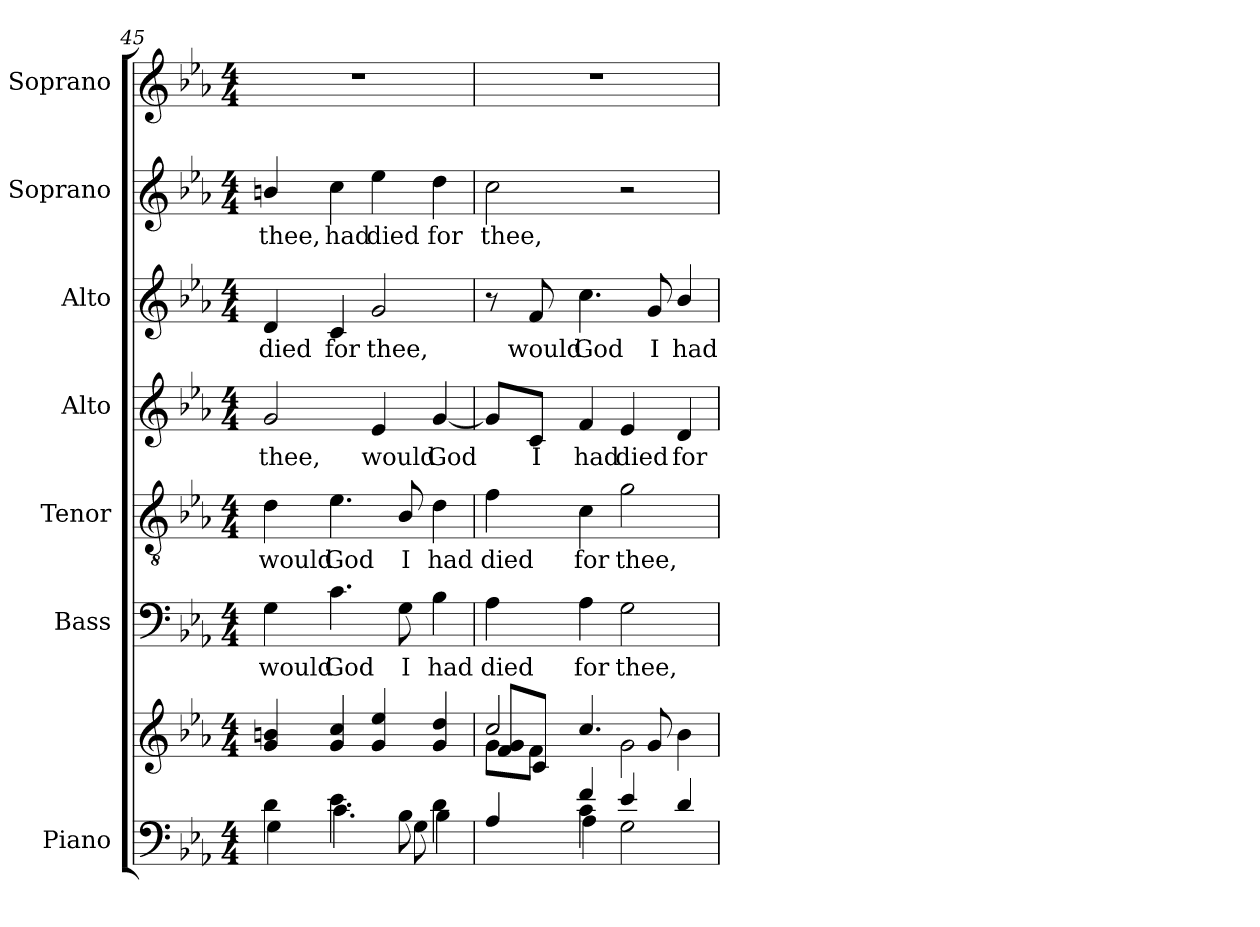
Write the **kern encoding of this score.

**kern	**kern	**kern	**text	**kern	**text	**kern	**text	**kern	**text	**kern	**text	**kern
*part7	*part7	*part6	*part6	*part5	*part5	*part4	*part4	*part3	*part3	*part2	*part2	*part1
*staff8	*staff7	*staff6	*staff6	*staff5	*staff5	*staff4	*staff4	*staff3	*staff3	*staff2	*staff2	*staff1
*I"Piano	*	*I"Bass	*	*I"Tenor	*	*I"Alto	*	*I"Alto	*	*I"Soprano	*	*I"Soprano
*	*	*I'B.	*	*I'T.	*	*	*	*I'A.	*	*	*	*I'S.
*clefF4	*clefG2	*clefF4	*	*clefGv2	*	*clefG2	*	*clefG2	*	*clefG2	*	*clefG2
*	*	*	*	*ITrd7c12	*	*	*	*	*	*	*	*
*k[b-e-a-]	*k[b-e-a-]	*k[b-e-a-]	*	*k[b-e-a-]	*	*k[b-e-a-]	*	*k[b-e-a-]	*	*k[b-e-a-]	*	*k[b-e-a-]
*E-:	*E-:	*E-:	*	*E-:	*	*E-:	*	*E-:	*	*E-:	*	*E-:
*M4/4	*M4/4	*M4/4	*	*M4/4	*	*M4/4	*	*M4/4	*	*M4/4	*	*M4/4
=45	=45	=45	=45	=45	=45	=45	=45	=45	=45	=45	=45	=45
*^	*^	*	*	*	*	*	*	*	*	*	*	*
*	*	*	*^	*	*	*	*	*	*	*	*	*	*	*
!	!	!	!	!	!	!LO:LY:b:color=#000000	!	!	!	!	!	!	!	!	!
!	!	!	!	!	!	!	!	!LO:LY:b:color=#000000	!	!	!	!	!	!	!
!	!	!	!	!	!	!	!	!	!	!LO:LY:b:color=#000000	!	!	!	!	!
!	!	!	!	!	!	!	!	!	!	!	!	!LO:LY:b:color=#000000	!	!	!
!	!	!	!	!	!	!	!	!	!	!	!	!	!	!LO:LY:b:color=#000000	!
4di\	4Gi\	4gi/ 4bni	1ryy	1ryy	4Gi\	would	4Di\	would	2gi/	thee,	4di/	died	4bni/	thee,	1r
!	!	!	!	!	!	!LO:LY:b:color=#000000	!	!	!	!	!	!	!	!	!
!	!	!	!	!	!	!	!	!LO:LY:b:color=#000000	!	!	!	!	!	!	!
!	!	!	!	!	!	!	!	!	!	!	!	!LO:LY:b:color=#000000	!	!	!
!	!	!	!	!	!	!	!	!	!	!	!	!	!	!LO:LY:b:color=#000000	!
4.e-i\	4.ci\	4gi/ 4cci	.	.	4.ci\	God	4.E-i\	God	.	.	4ci/	for	4cci\	had	.
!	!	!	!	!	!	!	!	!	!	!LO:LY:b:color=#000000	!	!	!	!	!
!	!	!	!	!	!	!	!	!	!	!	!	!LO:LY:b:color=#000000	!	!	!
!	!	!	!	!	!	!	!	!	!	!	!	!	!	!LO:LY:b:color=#000000	!
.	.	4gi/ 4ee-i	.	.	.	.	.	.	4e-i/	would	2gi/	thee,	4ee-i\	died	.
!	!	!	!	!	!	!LO:LY:b:color=#000000	!	!	!	!	!	!	!	!	!
!	!	!	!	!	!	!	!	!LO:LY:b:color=#000000	!	!	!	!	!	!	!
8B-i\	8Gi\	.	.	.	8Gi\	I	8BB-i/	I	.	.	.	.	.	.	.
!	!	!	!	!	!	!LO:LY:b:color=#000000	!	!	!	!	!	!	!	!	!
!	!	!	!	!	!	!	!	!LO:LY:b:color=#000000	!	!	!	!	!	!	!
!	!	!	!	!	!	!	!	!	!	!LO:LY:b:color=#000000	!	!	!	!	!
!	!	!	!	!	!	!	!	!	!	!	!	!	!	!LO:LY:b:color=#000000	!
4di\	4B-i\	4gi/ 4ddi	.	.	4B-i\	had	4Di\	had	[4gi/	God	.	.	4ddi\	for	.
!!LO:LB:g=z
=46	=46	=46	=46	=46	=46	=46	=46	=46	=46	=46	=46	=46	=46	=46	=46
*	*^	*	*^	*^	*	*	*	*	*	*	*	*	*	*	*
*	*	*	*	*	*	*	*	*	*	*	*	*	*	*	*	*	*	*
!	!	!	!	!	!	!	!	!	!LO:LY:b:color=#000000	!	!	!	!	!	!	!	!	!
!	!	!	!	!	!	!	!	!	!	!	!LO:LY:b:color=#000000	!	!	!	!	!	!	!
!	!	!	!	!	!	!	!	!	!	!	!	!	!	!	!	!	!LO:LY:b:color=#000000	!
4ryy	4ryy	4A-i/	1ryy	2cci/	8gi\L	8fi/ 8gi/L	4ryy	4A-i\	died	4Fi\	died	8gi/L]	.	8r	.	2cci\	thee,	1r
!	!	!	!	!	!	!	!	!	!	!	!	!	!LO:LY:b:color=#000000	!	!	!	!	!
!	!	!	!	!	!	!	!	!	!	!	!	!	!	!	!LO:LY:b:color=#000000	!	!	!
.	.	.	.	.	8fi\J	8ci/J	.	.	.	.	.	8ci/J	I	8fi/	would	.	.	.
!	!	!	!	!	!	!	!	!	!LO:LY:b:color=#000000	!	!	!	!	!	!	!	!	!
!	!	!	!	!	!	!	!	!	!	!	!LO:LY:b:color=#000000	!	!	!	!	!	!	!
!	!	!	!	!	!	!	!	!	!	!	!	!	!LO:LY:b:color=#000000	!	!	!	!	!
!	!	!	!	!	!	!	!	!	!	!	!	!	!	!	!LO:LY:b:color=#000000	!	!	!
4fi/	4ci\	4A-i\	.	.	4.cci/	2.ryy	4ryy	4A-i\	for	4Ci\	for	4fi/	had	4.cci\	God	.	.	.
!	!	!	!	!	!	!	!	!	!LO:LY:b:color=#000000	!	!	!	!	!	!	!	!	!
!	!	!	!	!	!	!	!	!	!	!	!LO:LY:b:color=#000000	!	!	!	!	!	!	!
!	!	!	!	!	!	!	!	!	!	!	!	!	!LO:LY:b:color=#000000	!	!	!	!	!
4e-i/	2ryy	2Gi\	.	2ryy	.	.	2gi\	2Gi\	thee,	2Gi\	thee,	4e-i/	died	.	.	2r	.	.
!	!	!	!	!	!	!	!	!	!	!	!	!	!	!	!LO:LY:b:color=#000000	!	!	!
.	.	.	.	.	8gi/	.	.	.	.	.	.	.	.	8gi/	I	.	.	.
!	!	!	!	!	!	!	!	!	!	!	!	!	!LO:LY:b:color=#000000	!	!	!	!	!
!	!	!	!	!	!	!	!	!	!	!	!	!	!	!	!LO:LY:b:color=#000000	!	!	!
4di/	.	.	.	.	4b-i\	.	.	.	.	.	.	4di/	for	4b-i/	had	.	.	.
*v	*v	*v	*	*	*	*	*	*	*	*	*	*	*	*	*	*	*	*
*	*v	*v	*v	*v	*v	*	*	*	*	*	*	*	*	*	*	*
=	=	=	=	=	=	=	=	=	=	=	=	=
*-	*-	*-	*-	*-	*-	*-	*-	*-	*-	*-	*-	*-
